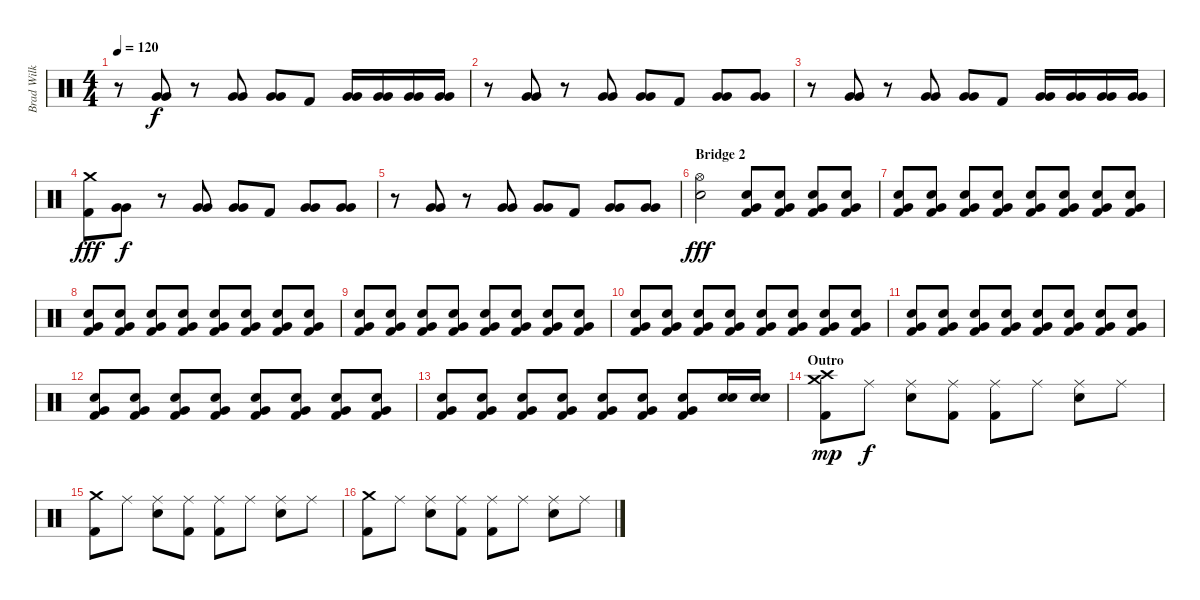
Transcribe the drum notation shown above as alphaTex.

\track ("Brad Wilk" "Brad Wilk") {instrument percussion}
\staff {score}
\articulation defaults
\ts (4 4)
\tempo 120
\clef neutral
\ks c
r.8{dy f} ("Very Low Tom (hit)" "Very Low Tom (hit)").8{bu 240} r.8 ("Very Low Tom (hit)" "Very Low Tom (hit)").8{bu 240} ("Very Low Tom (hit)" "Very Low Tom (hit)").8{bu 240} "Kick (hit) 2".8 ("Very Low Tom (hit)" "Very Low Tom (hit)").16 ("Very Low Tom (hit)" "Very Low Tom (hit)").16 ("Very Low Tom (hit)" "Very Low Tom (hit)").16 ("Very Low Tom (hit)" "Very Low Tom (hit)").16 |
r.8 ("Very Low Tom (hit)" "Very Low Tom (hit)").8{bu 240} r.8 ("Very Low Tom (hit)" "Very Low Tom (hit)").8{bu 240} ("Very Low Tom (hit)" "Very Low Tom (hit)").8{bu 240} "Kick (hit) 2".8 ("Very Low Tom (hit)" "Very Low Tom (hit)").8{bu 240} ("Very Low Tom (hit)" "Very Low Tom (hit)").8{bu 120} |
r.8 ("Very Low Tom (hit)" "Very Low Tom (hit)").8{bu 240} r.8 ("Very Low Tom (hit)" "Very Low Tom (hit)").8{bu 240} ("Very Low Tom (hit)" "Very Low Tom (hit)").8{bu 240} "Kick (hit) 2".8 ("Very Low Tom (hit)" "Very Low Tom (hit)").16 ("Very Low Tom (hit)" "Very Low Tom (hit)").16 ("Very Low Tom (hit)" "Very Low Tom (hit)").16 ("Very Low Tom (hit)" "Very Low Tom (hit)").16 |
("Crash medium (hit)" "Kick (hit) 2").8{dy fff} ("Very Low Tom (hit)" "Very Low Tom (hit)").8{bu 240 dy f} r.8 ("Very Low Tom (hit)" "Very Low Tom (hit)").8{bu 240} ("Very Low Tom (hit)" "Very Low Tom (hit)").8{bu 240} "Kick (hit) 2".8 ("Very Low Tom (hit)" "Very Low Tom (hit)").8{bu 240} ("Very Low Tom (hit)" "Very Low Tom (hit)").8{bd 240} |
r.8 ("Very Low Tom (hit)" "Very Low Tom (hit)").8{bu 240} r.8 ("Very Low Tom (hit)" "Very Low Tom (hit)").8{bu 240} ("Very Low Tom (hit)" "Very Low Tom (hit)").8{bu 240} "Kick (hit) 2".8 ("Very Low Tom (hit)" "Very Low Tom (hit)").8{bu 240} ("Very Low Tom (hit)" "Very Low Tom (hit)").8{bu 120} |
\section ("" "Bridge 2")
("Hi-Hat (open)" "Electric Snare (hit)").2{dy fff} ("Electric Snare (hit)" "Very Low Tom (hit)" "Kick (hit) 2").8{volume 4} ("Electric Snare (hit)" "Very Low Tom (hit)" "Kick (hit) 2").8{volume 8} ("Electric Snare (hit)" "Very Low Tom (hit)" "Kick (hit) 2").8 ("Electric Snare (hit)" "Very Low Tom (hit)" "Kick (hit) 2").8 |
("Electric Snare (hit)" "Very Low Tom (hit)" "Kick (hit) 2").8 ("Electric Snare (hit)" "Very Low Tom (hit)" "Kick (hit) 2").8 ("Electric Snare (hit)" "Very Low Tom (hit)" "Kick (hit) 2").8 ("Electric Snare (hit)" "Very Low Tom (hit)" "Kick (hit) 2").8 ("Electric Snare (hit)" "Very Low Tom (hit)" "Kick (hit) 2").8 ("Electric Snare (hit)" "Very Low Tom (hit)" "Kick (hit) 2").8 ("Electric Snare (hit)" "Very Low Tom (hit)" "Kick (hit) 2").8 ("Electric Snare (hit)" "Very Low Tom (hit)" "Kick (hit) 2").8 |
("Electric Snare (hit)" "Very Low Tom (hit)" "Kick (hit) 2").8 ("Electric Snare (hit)" "Very Low Tom (hit)" "Kick (hit) 2").8 ("Electric Snare (hit)" "Very Low Tom (hit)" "Kick (hit) 2").8 ("Electric Snare (hit)" "Very Low Tom (hit)" "Kick (hit) 2").8 ("Electric Snare (hit)" "Very Low Tom (hit)" "Kick (hit) 2").8 ("Electric Snare (hit)" "Very Low Tom (hit)" "Kick (hit) 2").8 ("Electric Snare (hit)" "Very Low Tom (hit)" "Kick (hit) 2").8 ("Electric Snare (hit)" "Very Low Tom (hit)" "Kick (hit) 2").8 |
("Electric Snare (hit)" "Very Low Tom (hit)" "Kick (hit) 2").8 ("Electric Snare (hit)" "Very Low Tom (hit)" "Kick (hit) 2").8 ("Electric Snare (hit)" "Very Low Tom (hit)" "Kick (hit) 2").8 ("Electric Snare (hit)" "Very Low Tom (hit)" "Kick (hit) 2").8 ("Electric Snare (hit)" "Very Low Tom (hit)" "Kick (hit) 2").8 ("Electric Snare (hit)" "Very Low Tom (hit)" "Kick (hit) 2").8 ("Electric Snare (hit)" "Very Low Tom (hit)" "Kick (hit) 2").8 ("Electric Snare (hit)" "Very Low Tom (hit)" "Kick (hit) 2").8 |
("Electric Snare (hit)" "Very Low Tom (hit)" "Kick (hit) 2").8 ("Electric Snare (hit)" "Very Low Tom (hit)" "Kick (hit) 2").8 ("Electric Snare (hit)" "Very Low Tom (hit)" "Kick (hit) 2").8 ("Electric Snare (hit)" "Very Low Tom (hit)" "Kick (hit) 2").8 ("Electric Snare (hit)" "Very Low Tom (hit)" "Kick (hit) 2").8 ("Electric Snare (hit)" "Very Low Tom (hit)" "Kick (hit) 2").8 ("Electric Snare (hit)" "Very Low Tom (hit)" "Kick (hit) 2").8 ("Electric Snare (hit)" "Very Low Tom (hit)" "Kick (hit) 2").8 |
("Electric Snare (hit)" "Very Low Tom (hit)" "Kick (hit) 2").8{volume 8} ("Electric Snare (hit)" "Very Low Tom (hit)" "Kick (hit) 2").8{volume 16} ("Electric Snare (hit)" "Very Low Tom (hit)" "Kick (hit) 2").8 ("Electric Snare (hit)" "Very Low Tom (hit)" "Kick (hit) 2").8 ("Electric Snare (hit)" "Very Low Tom (hit)" "Kick (hit) 2").8 ("Electric Snare (hit)" "Very Low Tom (hit)" "Kick (hit) 2").8 ("Electric Snare (hit)" "Very Low Tom (hit)" "Kick (hit) 2").8 ("Electric Snare (hit)" "Very Low Tom (hit)" "Kick (hit) 2").8 |
("Electric Snare (hit)" "Very Low Tom (hit)" "Kick (hit) 2").8 ("Electric Snare (hit)" "Very Low Tom (hit)" "Kick (hit) 2").8 ("Electric Snare (hit)" "Very Low Tom (hit)" "Kick (hit) 2").8 ("Electric Snare (hit)" "Very Low Tom (hit)" "Kick (hit) 2").8 ("Electric Snare (hit)" "Very Low Tom (hit)" "Kick (hit) 2").8 ("Electric Snare (hit)" "Very Low Tom (hit)" "Kick (hit) 2").8 ("Electric Snare (hit)" "Very Low Tom (hit)" "Kick (hit) 2").8 ("Electric Snare (hit)" "Very Low Tom (hit)" "Kick (hit) 2").8 |
("Electric Snare (hit)" "Very Low Tom (hit)" "Kick (hit) 2").8 ("Electric Snare (hit)" "Very Low Tom (hit)" "Kick (hit) 2").8 ("Electric Snare (hit)" "Very Low Tom (hit)" "Kick (hit) 2").8 ("Electric Snare (hit)" "Very Low Tom (hit)" "Kick (hit) 2").8 ("Electric Snare (hit)" "Very Low Tom (hit)" "Kick (hit) 2").8 ("Electric Snare (hit)" "Very Low Tom (hit)" "Kick (hit) 2").8 ("Electric Snare (hit)" "Very Low Tom (hit)" "Kick (hit) 2").8 ("Electric Snare (hit)" "Electric Snare (hit)").16 ("Electric Snare (hit)" "Electric Snare (hit)").16 |
\section ("" "Outro")
("Crash medium (hit)" "Crash high (hit)" "Kick (hit) 2").8{dy mp} "Ride (middle)".8{dy f} ("Ride (middle)" "Electric Snare (hit)").8 ("Ride (middle)" "Kick (hit) 2").8 ("Ride (middle)" "Kick (hit) 2").8 "Ride (middle)".8 ("Ride (middle)" "Electric Snare (hit)").8 "Ride (middle)".8 |
("Crash medium (hit)" "Kick (hit) 2").8 "Ride (middle)".8 ("Ride (middle)" "Electric Snare (hit)").8 ("Ride (middle)" "Kick (hit) 2").8 ("Ride (middle)" "Kick (hit) 2").8 "Ride (middle)".8 ("Ride (middle)" "Electric Snare (hit)").8 "Ride (middle)".8 |
("Crash medium (hit)" "Kick (hit) 2").8 "Ride (middle)".8 ("Ride (middle)" "Electric Snare (hit)").8 ("Ride (middle)" "Kick (hit) 2").8 ("Ride (middle)" "Kick (hit) 2").8 "Ride (middle)".8 ("Ride (middle)" "Electric Snare (hit)").8 "Ride (middle)".8
